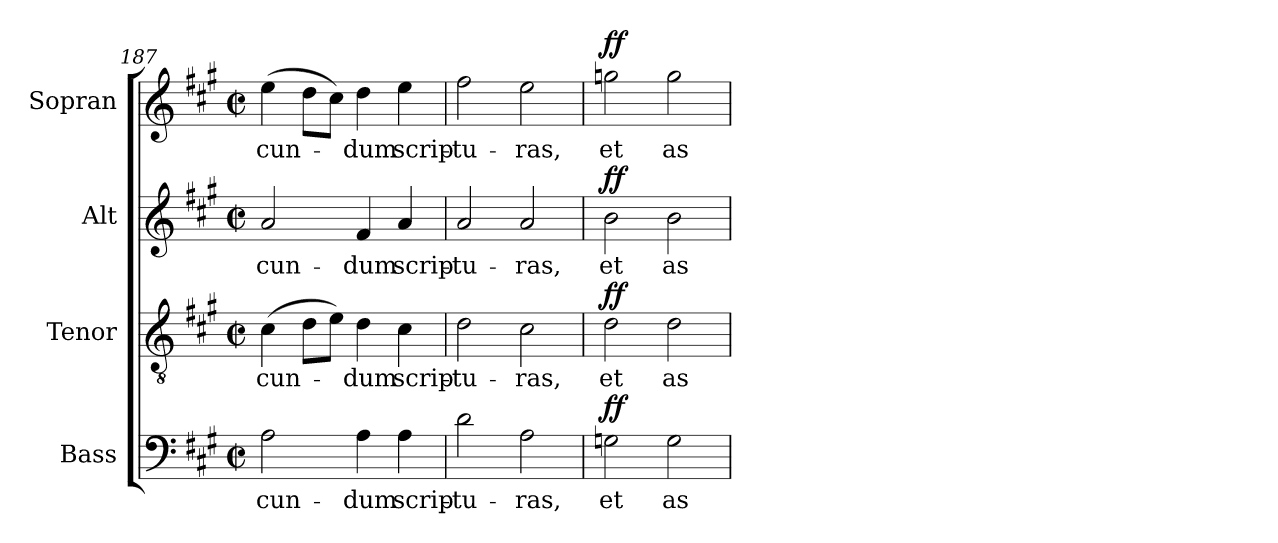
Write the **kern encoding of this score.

**kern	**text	**dynam	**kern	**text	**dynam	**kern	**text	**dynam	**kern	**text	**dynam
*part4	*part4	*part4	*part3	*part3	*part3	*part2	*part2	*part2	*part1	*part1	*part1
*staff4	*staff4	*staff4	*staff3	*staff3	*staff3	*staff2	*staff2	*staff2	*staff1	*staff1	*staff1
*I"Bass	*	*	*I"Tenor	*	*	*I"Alt	*	*	*I"Sopran	*	*
*I'B.	*	*	*I'T.	*	*	*I'A.	*	*	*I'S.	*	*
!!LO:PB:g=z
*clefF4	*	*	*clefGv2	*	*	*clefG2	*	*	*clefG2	*	*
*k[f#c#g#]	*	*	*k[f#c#g#]	*	*	*k[f#c#g#]	*	*	*k[f#c#g#]	*	*
*A:	*	*	*A:	*	*	*A:	*	*	*A:	*	*
*M2/2	*	*	*M2/2	*	*	*M2/2	*	*	*M2/2	*	*
*met(c|)	*	*	*met(c|)	*	*	*met(c|)	*	*	*met(c|)	*	*
=187	=187	=187	=187	=187	=187	=187	=187	=187	=187	=187	=187
!	!LO:LY:b	!	!	!LO:LY:b	!	!	!LO:LY:b	!	!	!LO:LY:b	!
2A\	-cun-	.	(>4c#\	-cun-	.	2a/	-cun-	.	(>4ee\	-cun-	.
.	.	.	8d\L	.	.	.	.	.	8dd\L	.	.
.	.	.	8e\J)	.	.	.	.	.	8cc#\J)	.	.
!	!LO:LY:b	!	!	!LO:LY:b	!	!	!LO:LY:b	!	!	!LO:LY:b	!
4A\	-dum	.	4d\	-dum	.	4f#/	-dum	.	4dd\	-dum	.
!	!LO:LY:b	!	!	!LO:LY:b	!	!	!LO:LY:b	!	!	!LO:LY:b	!
4A\	scrip-	.	4c#\	scrip-	.	4a/	scrip-	.	4ee\	scrip-	.
=188	=188	=188	=188	=188	=188	=188	=188	=188	=188	=188	=188
!	!LO:LY:b	!	!	!LO:LY:b	!	!	!LO:LY:b	!	!	!LO:LY:b	!
2d\	-tu-	.	2d\	-tu-	.	2a/	-tu-	.	2ff#\	-tu-	.
!	!LO:LY:b	!	!	!LO:LY:b	!	!	!LO:LY:b	!	!	!LO:LY:b	!
2A\	-ras,	.	2c#\	-ras,	.	2a/	-ras,	.	2ee\	-ras,	.
=189	=189	=189	=189	=189	=189	=189	=189	=189	=189	=189	=189
!	!LO:LY:b	!LO:DY:a	!	!LO:LY:b	!LO:DY:a	!	!LO:LY:b	!LO:DY:a	!	!LO:LY:b	!LO:DY:a
2Gn\	et	ff	2d\	et	ff	2b\	et	ff	2ggn\	et	ff
!	!LO:LY:b	!	!	!LO:LY:b	!	!	!LO:LY:b	!	!	!LO:LY:b	!
2G\	as-	.	2d\	as-	.	2b\	as-	.	2gg\	as-	.
=	=	=	=	=	=	=	=	=	=	=	=
*-	*-	*-	*-	*-	*-	*-	*-	*-	*-	*-	*-
